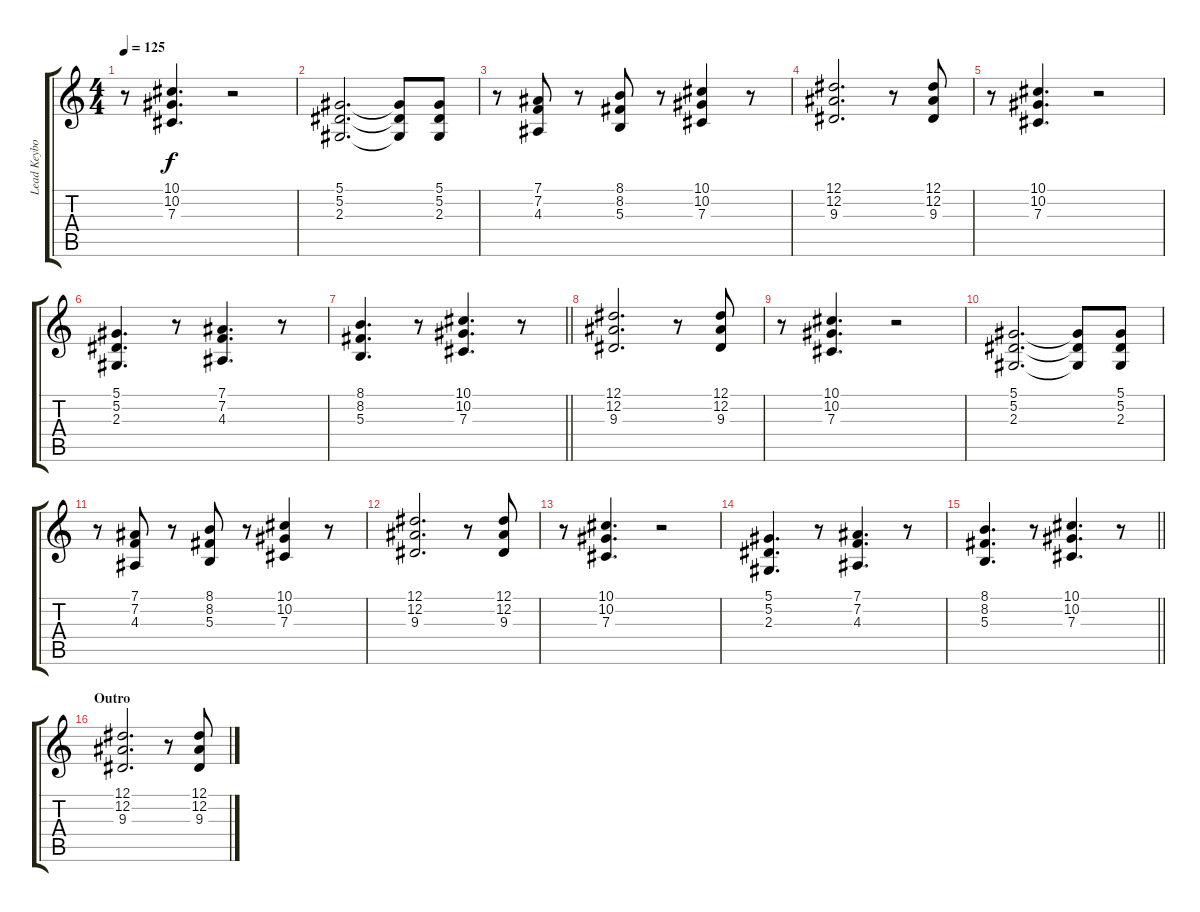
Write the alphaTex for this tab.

\track ("Lead Keyboards" "Lead Keybo") {instrument percussiveorgan}
\staff {score tabs}
\tuning (Eb4 Bb3 Gb3 Db3 Ab2 Eb2) {hide}
\ts (4 4)
\tempo 125
\clef g2
\ks c
r.8{dy f} (10.1 10.2 7.3).4{d} r.2 |
(5.1 5.2 2.3).2{d} (5.1{t} 5.2{t} 2.3{t}).8 (5.1 5.2 2.3).8 |
r.8 (7.1 7.2 4.3).8 r.8 (8.1 8.2 5.3).8 r.8 (10.1 10.2 7.3).4 r.8 |
(12.1 12.2 9.3).2{d} r.8 (12.1 12.2 9.3).8 |
r.8 (10.1 10.2 7.3).4{d} r.2 |
(5.1 5.2 2.3).4{d} r.8 (7.1 7.2 4.3).4{d} r.8 |
\barLineRight lightlight
(8.1 8.2 5.3).4{d} r.8 (10.1 10.2 7.3).4{d} r.8 |
(12.1 12.2 9.3).2{d} r.8 (12.1 12.2 9.3).8 |
r.8 (10.1 10.2 7.3).4{d} r.2 |
(5.1 5.2 2.3).2{d} (5.1{t} 5.2{t} 2.3{t}).8 (5.1 5.2 2.3).8 |
r.8 (7.1 7.2 4.3).8 r.8 (8.1 8.2 5.3).8 r.8 (10.1 10.2 7.3).4 r.8 |
(12.1 12.2 9.3).2{d} r.8 (12.1 12.2 9.3).8 |
r.8 (10.1 10.2 7.3).4{d} r.2 |
(5.1 5.2 2.3).4{d} r.8 (7.1 7.2 4.3).4{d} r.8 |
\barLineRight lightlight
(8.1 8.2 5.3).4{d} r.8 (10.1 10.2 7.3).4{d} r.8 |
\section ("" "Outro")
(12.1 12.2 9.3).2{d} r.8 (12.1 12.2 9.3).8
